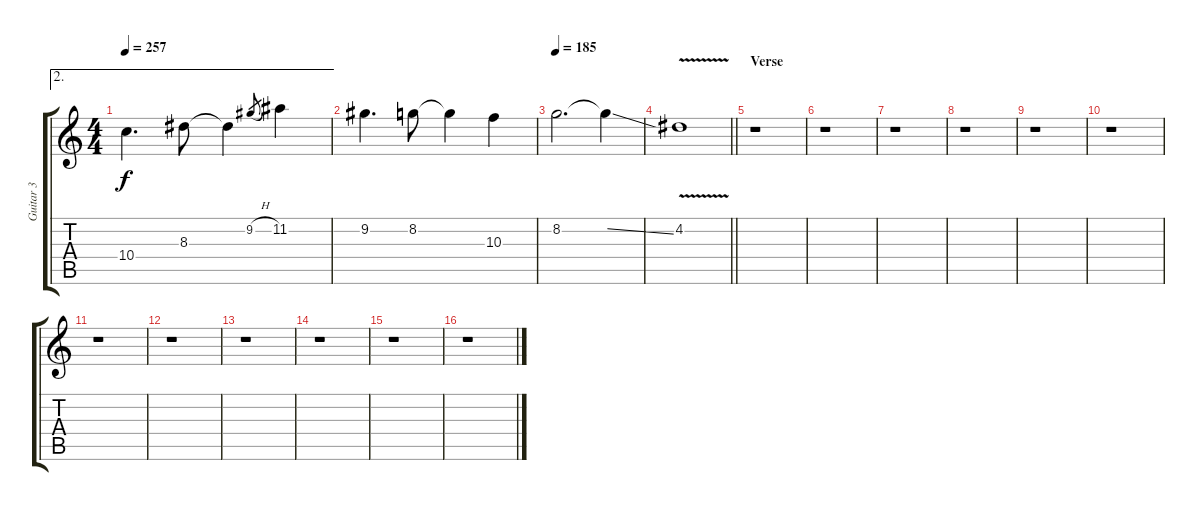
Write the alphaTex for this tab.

\track ("Guitar 3" "Guitar 3") {instrument distortionguitar}
\staff {score tabs}
\tuning (E4 B3 G3 D3 A2 D2) {hide}
\ae 2
\ts (4 4)
\tempo 257
\clef g2
\ks c
10.4.4{d dy f} 8.3.8 8.3{t}.4 9.2{h}.8{gr} 11.2.4 |
9.2.4{d} 8.2.8 8.2{t}.4 10.3.4 |
\tempo 185
8.2.2{d} 8.2{ss t}.4 |
\barLineRight lightlight
4.2{v}.1 |
\section ("" "Verse")
r.1 |
r.1 |
r.1 |
r.1 |
r.1 |
r.1 |
r.1 |
r.1 |
r.1 |
r.1 |
r.1 |
r.1
